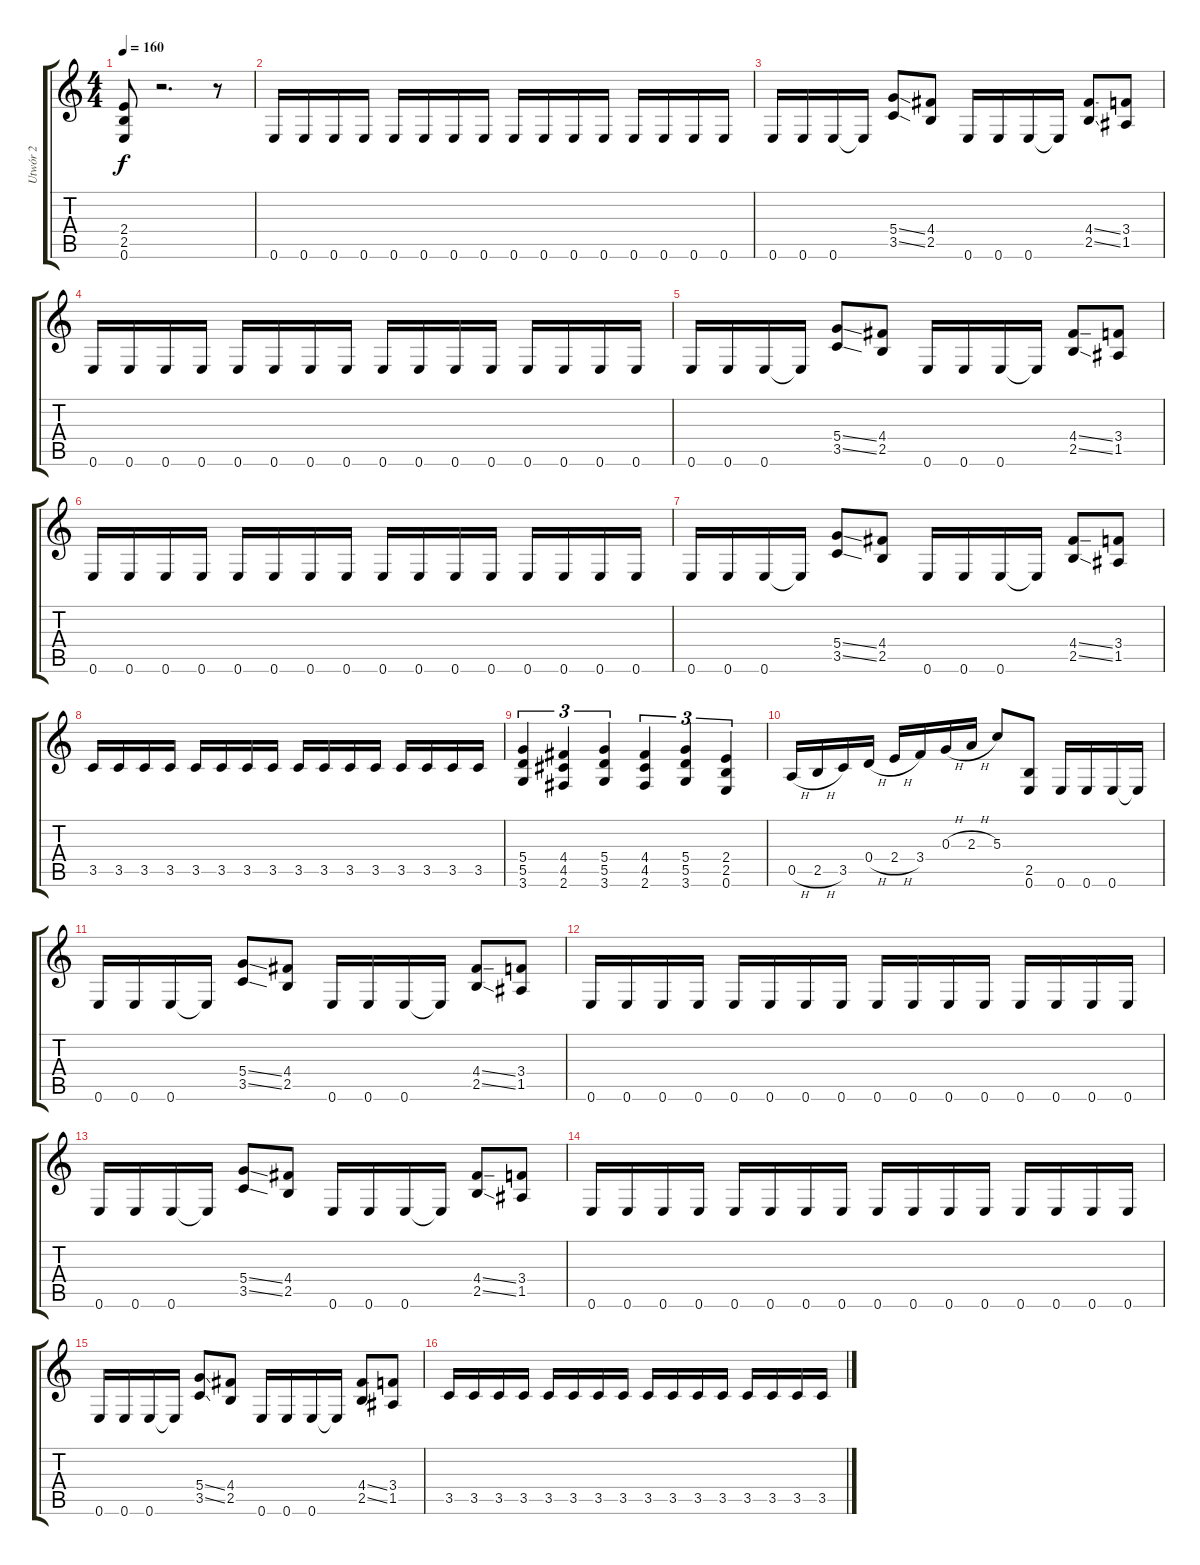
\track ("Utwór 2" "Utwór 2") {instrument distortionguitar}
\staff {score tabs}
\tuning (E4 B3 G3 D3 A2 E2) {hide}
\ts (4 4)
\tempo 160
\clef g2
\ks c
(2.4 2.5 0.6).8{dy f} r.2{d} r.8 |
0.6.16 0.6.16 0.6.16 0.6.16 0.6.16 0.6.16 0.6.16 0.6.16 0.6.16 0.6.16 0.6.16 0.6.16 0.6.16 0.6.16 0.6.16 0.6.16 |
0.6.16 0.6.16 0.6.16 0.6{t}.16 (5.4{ss} 3.5{ss}).8 (4.4 2.5).8 0.6.16 0.6.16 0.6.16 0.6{t}.16 (4.4{ss} 2.5{ss}).8 (3.4 1.5).8 |
0.6.16 0.6.16 0.6.16 0.6.16 0.6.16 0.6.16 0.6.16 0.6.16 0.6.16 0.6.16 0.6.16 0.6.16 0.6.16 0.6.16 0.6.16 0.6.16 |
0.6.16 0.6.16 0.6.16 0.6{t}.16 (5.4{ss} 3.5{ss}).8 (4.4 2.5).8 0.6.16 0.6.16 0.6.16 0.6{t}.16 (4.4{ss} 2.5{ss}).8 (3.4 1.5).8 |
0.6.16 0.6.16 0.6.16 0.6.16 0.6.16 0.6.16 0.6.16 0.6.16 0.6.16 0.6.16 0.6.16 0.6.16 0.6.16 0.6.16 0.6.16 0.6.16 |
0.6.16 0.6.16 0.6.16 0.6{t}.16 (5.4{ss} 3.5{ss}).8 (4.4 2.5).8 0.6.16 0.6.16 0.6.16 0.6{t}.16 (4.4{ss} 2.5{ss}).8 (3.4 1.5).8 |
3.5.16 3.5.16 3.5.16 3.5.16 3.5.16 3.5.16 3.5.16 3.5.16 3.5.16 3.5.16 3.5.16 3.5.16 3.5.16 3.5.16 3.5.16 3.5.16 |
(5.4 5.5 3.6).4{tu (3 2)} (4.4 4.5 2.6).4{tu (3 2)} (5.4 5.5 3.6).4{tu (3 2)} (4.4 4.5 2.6).4{tu (3 2)} (5.4 5.5 3.6).4{tu (3 2)} (2.4 2.5 0.6).4{tu (3 2)} |
0.5{h}.16 2.5{h}.16 3.5.16 0.4{h}.16 2.4{h}.16 3.4.16 0.3{h}.16 2.3{h}.16 5.3.8 (2.5 0.6).8 0.6.16 0.6.16 0.6.16 0.6{t}.16 |
0.6.16 0.6.16 0.6.16 0.6{t}.16 (5.4{ss} 3.5{ss}).8 (4.4 2.5).8 0.6.16 0.6.16 0.6.16 0.6{t}.16 (4.4{ss} 2.5{ss}).8 (3.4 1.5).8 |
0.6.16 0.6.16 0.6.16 0.6.16 0.6.16 0.6.16 0.6.16 0.6.16 0.6.16 0.6.16 0.6.16 0.6.16 0.6.16 0.6.16 0.6.16 0.6.16 |
0.6.16 0.6.16 0.6.16 0.6{t}.16 (5.4{ss} 3.5{ss}).8 (4.4 2.5).8 0.6.16 0.6.16 0.6.16 0.6{t}.16 (4.4{ss} 2.5{ss}).8 (3.4 1.5).8 |
0.6.16 0.6.16 0.6.16 0.6.16 0.6.16 0.6.16 0.6.16 0.6.16 0.6.16 0.6.16 0.6.16 0.6.16 0.6.16 0.6.16 0.6.16 0.6.16 |
0.6.16 0.6.16 0.6.16 0.6{t}.16 (5.4{ss} 3.5{ss}).8 (4.4 2.5).8 0.6.16 0.6.16 0.6.16 0.6{t}.16 (4.4{ss} 2.5{ss}).8 (3.4 1.5).8 |
3.5.16 3.5.16 3.5.16 3.5.16 3.5.16 3.5.16 3.5.16 3.5.16 3.5.16 3.5.16 3.5.16 3.5.16 3.5.16 3.5.16 3.5.16 3.5.16
